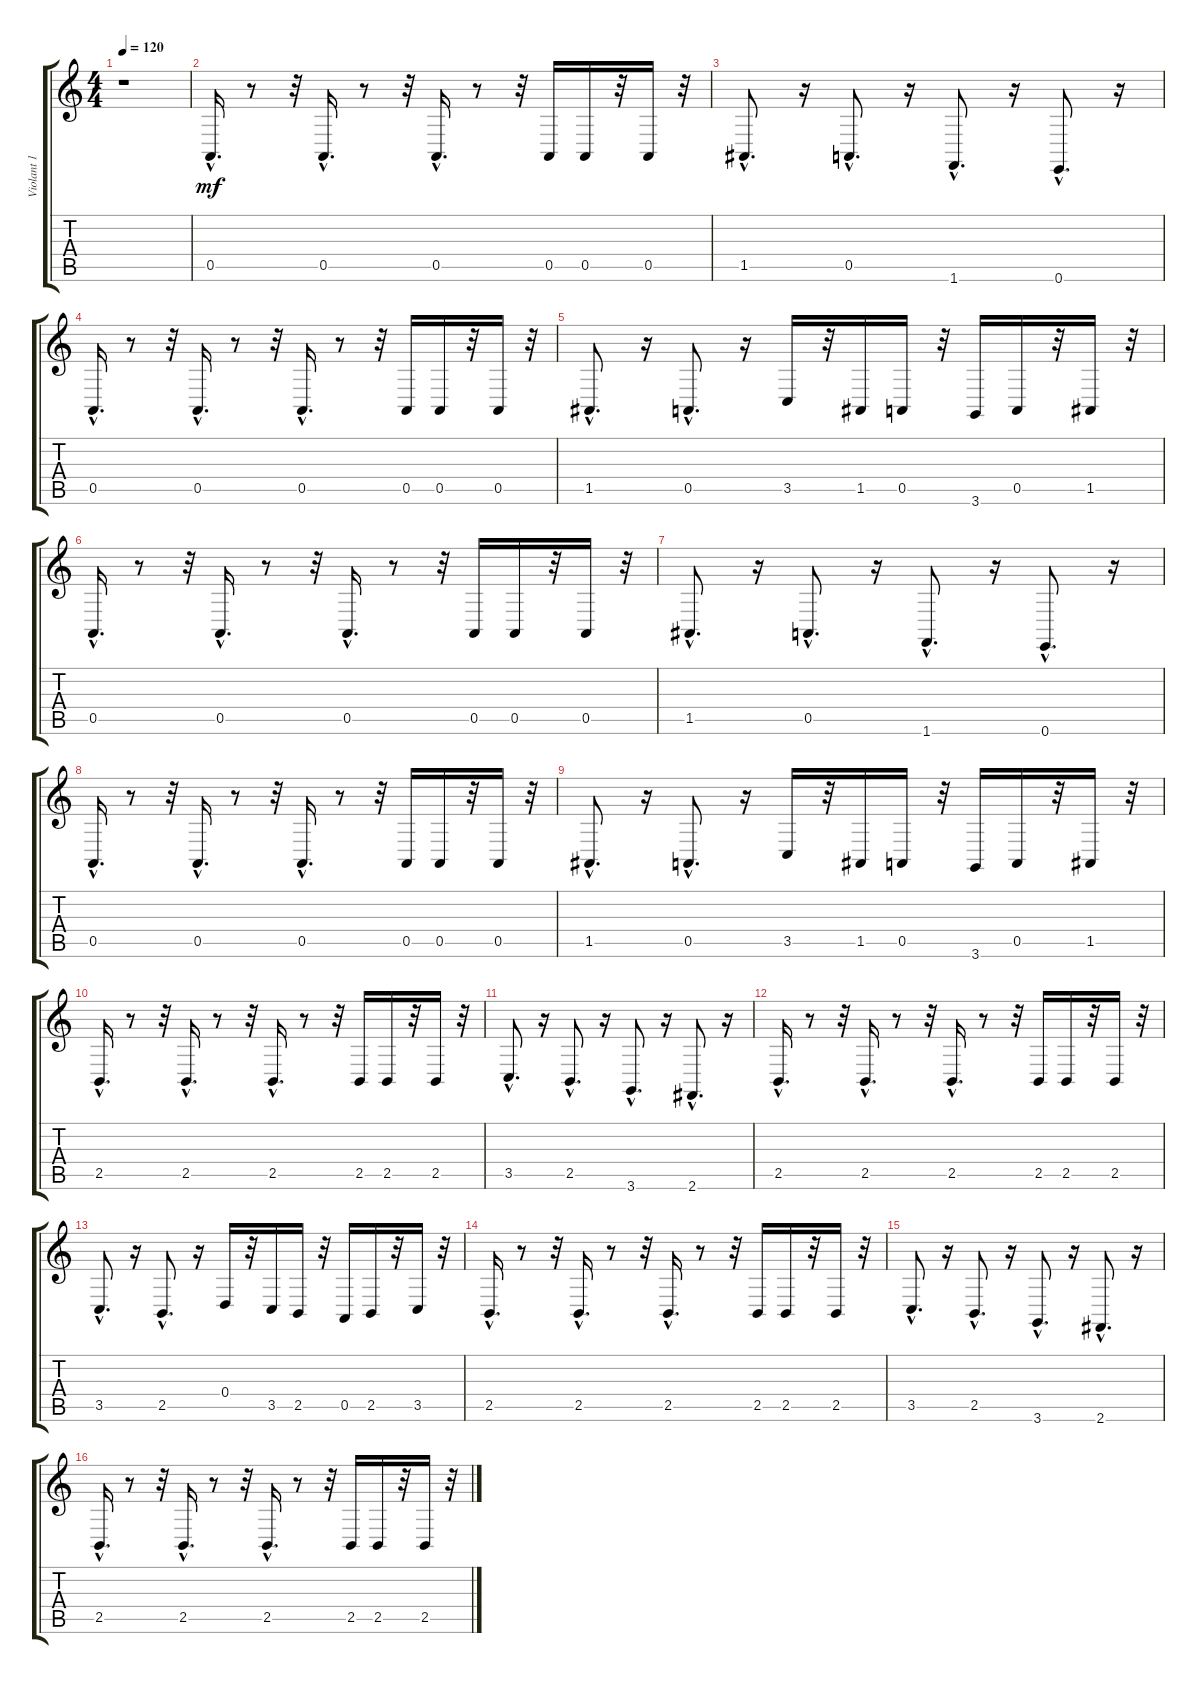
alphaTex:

\track ("Violant 1" "Violant 1") {instrument cello}
\staff {score tabs}
\tuning (E4 B3 G3 D3 A2 E2) {hide}
\ts (4 4)
\tempo 120
\clef g2
\ks c
r.1{dy mf instrument cello} |
0.5{hac}.16{d} r.8 r.32 0.5{hac}.16{d} r.8 r.32 0.5{hac}.16{d} r.8 r.32 0.5.16 0.5.16 r.32 0.5.16 r.32 |
1.5{hac}.8{d} r.16 0.5{hac}.8{d} r.16 1.6{hac}.8{d} r.16 0.6{hac}.8{d} r.16 |
0.5{hac}.16{d} r.8 r.32 0.5{hac}.16{d} r.8 r.32 0.5{hac}.16{d} r.8 r.32 0.5.16 0.5.16 r.32 0.5.16 r.32 |
1.5{hac}.8{d} r.16 0.5{hac}.8{d} r.16 3.5.16 r.32 1.5.16 0.5.16 r.32 3.6.16 0.5.16 r.32 1.5.16 r.32 |
0.5{hac}.16{d} r.8 r.32 0.5{hac}.16{d} r.8 r.32 0.5{hac}.16{d} r.8 r.32 0.5.16 0.5.16 r.32 0.5.16 r.32 |
1.5{hac}.8{d} r.16 0.5{hac}.8{d} r.16 1.6{hac}.8{d} r.16 0.6{hac}.8{d} r.16 |
0.5{hac}.16{d} r.8 r.32 0.5{hac}.16{d} r.8 r.32 0.5{hac}.16{d} r.8 r.32 0.5.16 0.5.16 r.32 0.5.16 r.32 |
1.5{hac}.8{d} r.16 0.5{hac}.8{d} r.16 3.5.16 r.32 1.5.16 0.5.16 r.32 3.6.16 0.5.16 r.32 1.5.16 r.32 |
2.5{hac}.16{d} r.8 r.32 2.5{hac}.16{d} r.8 r.32 2.5{hac}.16{d} r.8 r.32 2.5.16 2.5.16 r.32 2.5.16 r.32 |
3.5{hac}.8{d} r.16 2.5{hac}.8{d} r.16 3.6{hac}.8{d} r.16 2.6{hac}.8{d} r.16 |
2.5{hac}.16{d} r.8 r.32 2.5{hac}.16{d} r.8 r.32 2.5{hac}.16{d} r.8 r.32 2.5.16 2.5.16 r.32 2.5.16 r.32 |
3.5{hac}.8{d} r.16 2.5{hac}.8{d} r.16 0.4.16 r.32 3.5.16 2.5.16 r.32 0.5.16 2.5.16 r.32 3.5.16 r.32 |
2.5{hac}.16{d} r.8 r.32 2.5{hac}.16{d} r.8 r.32 2.5{hac}.16{d} r.8 r.32 2.5.16 2.5.16 r.32 2.5.16 r.32 |
3.5{hac}.8{d} r.16 2.5{hac}.8{d} r.16 3.6{hac}.8{d} r.16 2.6{hac}.8{d} r.16 |
2.5{hac}.16{d} r.8 r.32 2.5{hac}.16{d} r.8 r.32 2.5{hac}.16{d} r.8 r.32 2.5.16 2.5.16 r.32 2.5.16 r.32
